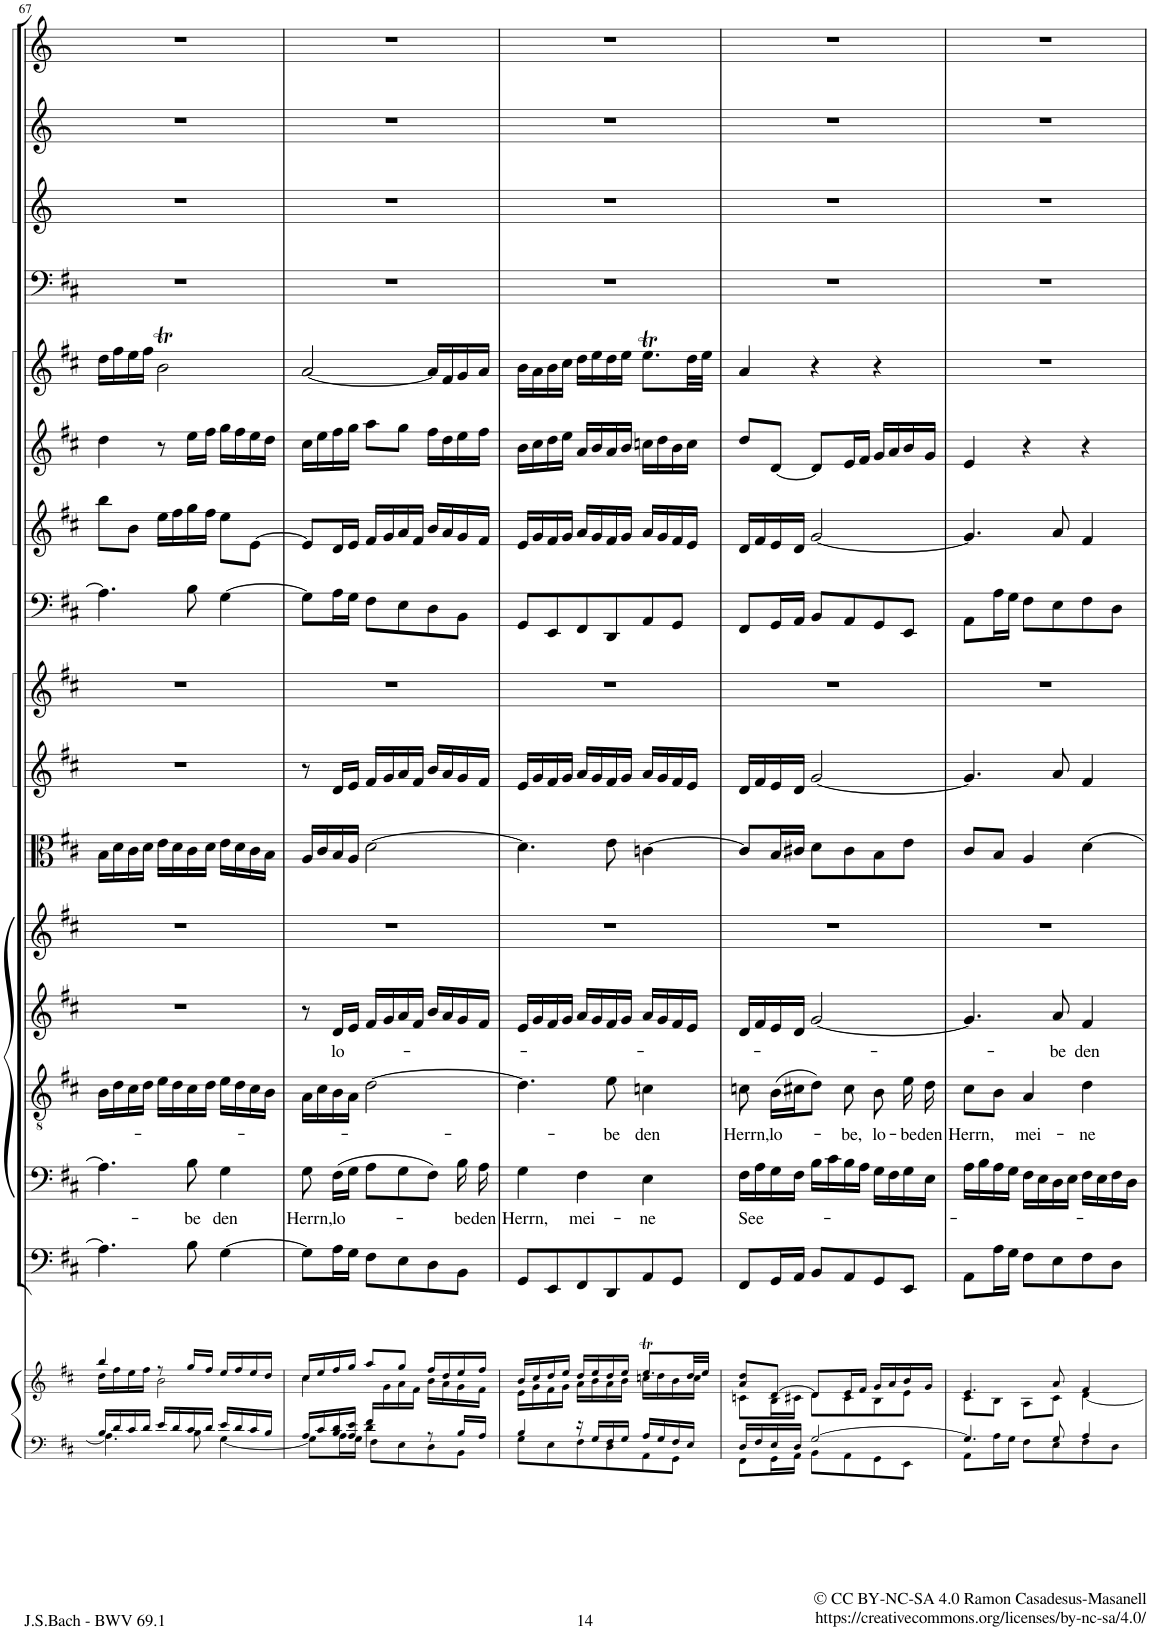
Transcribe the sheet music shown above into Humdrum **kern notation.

**kern	**kern	**kern	**kern	**text	**kern	**text	**kern	**text	**kern	**kern	**kern	**kern	**kern	**kern	**kern	**kern	**kern	**kern	**kern	**kern
*part17	*part17	*part16	*part15	*part15	*part14	*part14	*part13	*part13	*part12	*part11	*part10	*part9	*part8	*part7	*part6	*part5	*part4	*part3	*part2	*part1
*staff18	*staff17	*staff16	*staff15	*staff15	*staff14	*staff14	*staff13	*staff13	*staff12	*staff11	*staff10	*staff9	*staff8	*staff7	*staff6	*staff5	*staff4	*staff3	*staff2	*staff1
*I"Piano reduction	*	*I"Continuo	*I"Basso	*	*I"Tenore	*	*I"Alto	*	*I"Soprano	*I"Viola	*I"Violino II	*I"Violino I	*I"Fagotto	*I"Oboe III	*I"Oboe II	*I"Oboe I	*I"Timpani	*I"Tromba III (D)	*I"Tromba II (D)	*I"Tromba I (D)
*I'Pno	*	*	*	*	*	*	*	*	*	*	*	*	*	*I'Ob	*I'Ob	*I'Ob	*I'Timp	*	*	*
!!LO:PB:g=z
*clefF4	*clefG2	*clefF4	*clefF4	*	*clefGv2	*	*clefG2	*	*clefG2	*clefC3	*clefG2	*clefG2	*clefF4	*clefG2	*clefG2	*clefG2	*clefF4	*clefG2	*clefG2	*clefG2
*	*	*	*	*	*	*	*	*	*	*	*	*	*	*	*	*	*	*Trd-1c-2	*Trd-1c-2	*Trd-1c-2
*k[f#c#]	*k[f#c#]	*k[f#c#]	*k[f#c#]	*	*k[f#c#]	*	*k[f#c#]	*	*k[f#c#]	*k[f#c#]	*k[f#c#]	*k[f#c#]	*k[f#c#]	*k[f#c#]	*k[f#c#]	*k[f#c#]	*k[f#c#]	*k[]	*k[]	*k[]
*M3/4	*M3/4	*M3/4	*M3/4	*	*M3/4	*	*M3/4	*	*M3/4	*M3/4	*M3/4	*M3/4	*M3/4	*M3/4	*M3/4	*M3/4	*M3/4	*M3/4	*M3/4	*M3/4
=67	=67	=67	=67	=67	=67	=67	=67	=67	=67	=67	=67	=67	=67	=67	=67	=67	=67	=67	=67	=67
*^	*^	*	*	*	*	*	*	*	*	*	*	*	*	*	*	*	*	*	*	*
16B/LL	4.A\]	4bb/	16dd\LL	4.A\]	4.A\]	.	16B\LL	.	2.r	.	2.r	16B\LL	2.r	2.r	4.A\]	8bb\L	4dd\	16dd\LL	2.r	2.r	2.r	2.r
16d/	.	.	16ff#\	.	.	.	16d\	.	.	.	.	16d\	.	.	.	.	.	16ff#\	.	.	.	.
16c#/	.	.	16ee\	.	.	.	16c#\	.	.	.	.	16c#\	.	.	.	8b\J	.	16ee\	.	.	.	.
16d/JJ	.	.	16ff#\JJ	.	.	.	16d\JJ	.	.	.	.	16d\JJ	.	.	.	.	.	16ff#\JJ	.	.	.	.
16e/LL	.	8r	2b\	.	.	.	16e\LL	.	.	.	.	16e\LL	.	.	.	16ee\LL	8r	2bT\	.	.	.	.
16d/	.	.	.	.	.	.	16d\	.	.	.	.	16d\	.	.	.	16ff#\	.	.	.	.	.	.
!	!	!	!	!	!	!LO:LY:b	!	!	!	!	!	!	!	!	!	!	!	!	!	!	!	!
16c#/	8B\	16gg/LL	.	8B\	8B\	be	16c#\	.	.	.	.	16c#\	.	.	8B\	16gg\	16ee\LL	.	.	.	.	.
16d/JJ	.	16ff#/JJ	.	.	.	.	16d\JJ	.	.	.	.	16d\JJ	.	.	.	16ff#\JJ	16ff#\JJ	.	.	.	.	.
!	!	!	!	!	!	!LO:LY:b	!	!	!	!	!	!	!	!	!	!	!	!	!	!	!	!
16e/LL	[4G\	16ee/LL	.	[4G\	4G\	den	16e\LL	.	.	.	.	16e\LL	.	.	[4G\	8ee\L	16gg\LL	.	.	.	.	.
16d/	.	16ff#/	.	.	.	.	16d\	.	.	.	.	16d\	.	.	.	.	16ff#\	.	.	.	.	.
16c#/	.	16ee/	.	.	.	.	16c#\	.	.	.	.	16c#\	.	.	.	[8e\J	16ee\	.	.	.	.	.
16B/JJ	.	16dd/JJ	.	.	.	.	16B\JJ	.	.	.	.	16B\JJ	.	.	.	.	16dd\JJ	.	.	.	.	.
=68	=68	=68	=68	=68	=68	=68	=68	=68	=68	=68	=68	=68	=68	=68	=68	=68	=68	=68	=68	=68	=68	=68
*	*^	*	*	*	*	*	*	*	*	*	*	*	*	*	*	*	*	*	*	*	*	*
!	!	!	!	!	!	!	!LO:LY:b	!	!	!	!	!	!	!	!	!	!	!	!	!	!	!	!
4ryy	16A/LL	8G\L]	16cc#/LL	4cc#\	8G\L]	8G\	Herrn,	16A\LL	.	8r	.	2.r	16A/LL	8r	2.r	8G\L]	8e/L]	16cc#\LL	[2a/	2.r	2.r	2.r	2.r
.	16c#/	.	16ee/	.	.	.	.	16c#\	.	.	.	.	16c#/	.	.	.	.	16ee\	.	.	.	.	.
!	!	!	!	!	!	!	!LO:LY:b	!	!	!	!LO:LY:b	!	!	!	!	!	!	!	!	!	!	!	!
.	16B/ 16d/	16A\L	16ff#/	.	16A\L	(16F#\LL	lo-	16B\	.	16d/LL	lo	.	16B/	16d/LL	.	16A\L	16d/L	16ff#\	.	.	.	.	.
.	16A/ 16e/JJ	16G\JJ	16gg/JJ	.	16G\JJ	16G\JJ	.	16A\JJ	.	16e/JJ	.	.	16A/JJ	16e/JJ	.	16G\JJ	16e/JJ	16gg\JJ	.	.	.	.	.
16f#/LL	4d\	8F#\L	8aa/L	16ryy	8F#\L	8A\L	.	[2d\	.	16f#/LL	.	.	[2d\	16f#/LL	.	8F#\L	16f#/LL	8aa\L	.	.	.	.	.
4..ryy	.	.	.	16g\	.	.	.	.	.	16g/	.	.	.	16g/	.	.	16g/	.	.	.	.	.	.
.	.	8E\	8gg/J	16a\	8E\	8G\	.	.	.	16a/	.	.	.	16a/	.	8E\	16a/	8gg\J	.	.	.	.	.
.	.	.	.	16f#\JJ	.	.	.	.	.	16f#/JJ	.	.	.	16f#/JJ	.	.	16f#/JJ	.	.	.	.	.	.
.	8r	8D\	16ff#/LL	16b\LL	8D\	8F#\J)	.	.	.	16b/LL	.	.	.	16b/LL	.	8D\	16b/LL	16ff#\LL	16a/LL]	.	.	.	.
.	.	.	16dd/	16a\	.	.	.	.	.	16a/	.	.	.	16a/	.	.	16a/	16dd\	16f#/	.	.	.	.
!	!	!	!	!	!	!	!LO:LY:b	!	!	!	!	!	!	!	!	!	!	!	!	!	!	!	!
.	16B/LL	8BB\J	16ee/	16g\	8BB\J	16B\	-be	.	.	16g/	.	.	.	16g/	.	8BB\J	16g/	16ee\	16g/	.	.	.	.
!	!	!	!	!	!	!	!LO:LY:b	!	!	!	!	!	!	!	!	!	!	!	!	!	!	!	!
.	16A/JJ	.	16ff#/JJ	16f#\JJ	.	16A\	den	.	.	16f#/JJ	.	.	.	16f#/JJ	.	.	16f#/JJ	16ff#\JJ	16a/JJ	.	.	.	.
*	*v	*v	*	*	*	*	*	*	*	*	*	*	*	*	*	*	*	*	*	*	*	*	*
=69	=69	=69	=69	=69	=69	=69	=69	=69	=69	=69	=69	=69	=69	=69	=69	=69	=69	=69	=69	=69	=69	=69
!	!	!	!	!	!	!LO:LY:b	!	!	!	!	!	!	!	!	!	!	!	!	!	!	!	!
4B/	8G\L	16b/LL	16e\LL	8GG/L	4G\	Herrn,	4.d\]	.	16e/LL	.	2.r	4.d\]	16e/LL	2.r	8GG/L	16e/LL	16b\LL	16b\LL	2.r	2.r	2.r	2.r
.	.	16cc#/	16g\	.	.	.	.	.	16g/	.	.	.	16g/	.	.	16g/	16cc#\	16a\	.	.	.	.
.	8E\	16dd/	16f#\	8EE/	.	.	.	.	16f#/	.	.	.	16f#/	.	8EE/	16f#/	16dd\	16b\	.	.	.	.
.	.	16ee/JJ	16g\JJ	.	.	.	.	.	16g/JJ	.	.	.	16g/JJ	.	.	16g/JJ	16ee\JJ	16cc#\JJ	.	.	.	.
!	!	!	!	!	!	!LO:LY:b	!	!	!	!	!	!	!	!	!	!	!	!	!	!	!	!
16r	8F#\	16dd/LL	16a\LL	8FF#/	4F#\	mei-	.	.	16a/LL	.	.	.	16a/LL	.	8FF#/	16a/LL	16a/LL	16dd\LL	.	.	.	.
16G/LL	.	16ee/	16b\	.	.	.	.	.	16g/	.	.	.	16g/	.	.	16g/	16b/	16ee\	.	.	.	.
!	!	!	!	!	!	!	!	!LO:LY:b	!	!	!	!	!	!	!	!	!	!	!	!	!	!
16F#/	8D\	16dd/	16a\	8DD/	.	.	8e\	be	16f#/	.	.	8e\	16f#/	.	8DD/	16f#/	16a/	16dd\	.	.	.	.
16G/JJ	.	16ee/JJ	16b\JJ	.	.	.	.	.	16g/JJ	.	.	.	16g/JJ	.	.	16g/JJ	16b/JJ	16ee\JJ	.	.	.	.
!	!	!	!	!	!	!LO:LY:b	!	!LO:LY:b	!	!	!	!	!	!	!	!	!	!	!	!	!	!
16A/LL	8AA\	8.eeT/L	16ccn\LL	8AA/	4E\	ne	4cn\	den	16a/LL	.	.	[4cn\	16a/LL	.	8AA/	16a/LL	16ccn\LL	8.eeT\L	.	.	.	.
16G/	.	.	16dd\	.	.	.	.	.	16g/	.	.	.	16g/	.	.	16g/	16dd\	.	.	.	.	.
16F#/	8GG\J	.	16b\	8GG/J	.	.	.	.	16f#/	.	.	.	16f#/	.	8GG/J	16f#/	16b\	.	.	.	.	.
16E/JJ	.	32dd/LL	16cc\JJ	.	.	.	.	.	16e/JJ	.	.	.	16e/JJ	.	.	16e/JJ	16cc\JJ	32dd\LL	.	.	.	.
.	.	32ee/JJJ	.	.	.	.	.	.	.	.	.	.	.	.	.	.	.	32ee\JJJ	.	.	.	.
=70	=70	=70	=70	=70	=70	=70	=70	=70	=70	=70	=70	=70	=70	=70	=70	=70	=70	=70	=70	=70	=70	=70
!	!	!	!	!	!	!LO:LY:b	!	!LO:LY:b	!	!	!	!	!	!	!	!	!	!	!	!	!	!
16D/LL	8FF#\L	8a/ 8dd/L	8cn\L	8FF#/L	16F#\LL	See-	8cn\	Herrn,	16d/LL	.	2.r	8c/L]	16d/LL	2.r	8FF#/L	16d/LL	8dd/L	4a/	2.r	2.r	2.r	2.r
16F#/	.	.	.	.	16A\	.	.	.	16f#/	.	.	.	16f#/	.	.	16f#/	.	.	.	.	.	.
!	!	!	!	!	!	!	!	!LO:LY:b	!	!	!	!	!	!	!	!	!	!	!	!	!	!
16E/	16GG\L	[8d/J	16B\L	16GG/L	16G\	.	(16B\LL	lo	16e/	.	.	16B/L	16e/	.	16GG/L	16e/	[8d/J	.	.	.	.	.
16D/JJ	16AA\JJ	.	16c#X\JJ	16AA/JJ	16F#\JJ	.	16c#X\J	.	16d/JJ	.	.	16c#X/JJ	16d/JJ	.	16AA/JJ	16d/JJ	.	.	.	.	.	.
[2G/	8BB\L	8d/L]	8d\L	8BB/L	16B\LL	.	8d\J)	.	[2g/	.	.	8d\L	[2g/	.	8BB/L	[2g/	8d/L]	4r	.	.	.	.
.	.	.	.	.	16c#\	.	.	.	.	.	.	.	.	.	.	.	.	.	.	.	.	.
!	!	!	!	!	!	!	!	!LO:LY:b	!	!	!	!	!	!	!	!	!	!	!	!	!	!
.	8AA\	16e/L	8c#\	8AA/	16B\	.	8c#\	be,	.	.	.	8c#\	.	.	8AA/	.	16e/L	.	.	.	.	.
.	.	16f#/JJ	.	.	16A\JJ	.	.	.	.	.	.	.	.	.	.	.	16f#/JJ	.	.	.	.	.
!	!	!	!	!	!	!	!	!LO:LY:b	!	!	!	!	!	!	!	!	!	!	!	!	!	!
.	8GG\	16g/LL	8B\	8GG/	16G\LL	.	8B\	lo-	.	.	.	8B\	.	.	8GG/	.	16g/LL	4r	.	.	.	.
.	.	16a/	.	.	16F#\	.	.	.	.	.	.	.	.	.	.	.	16a/	.	.	.	.	.
!	!	!	!	!	!	!	!	!LO:LY:b	!	!	!	!	!	!	!	!	!	!	!	!	!	!
.	8EE\J	16b/	8e\J	8EE/J	16G\	.	16e\	be	.	.	.	8e\J	.	.	8EE/J	.	16b/	.	.	.	.	.
!	!	!	!	!	!	!	!	!LO:LY:b	!	!	!	!	!	!	!	!	!	!	!	!	!	!
.	.	16g/JJ	.	.	16E\JJ	.	16d\	den	.	.	.	.	.	.	.	.	16g/JJ	.	.	.	.	.
=71	=71	=71	=71	=71	=71	=71	=71	=71	=71	=71	=71	=71	=71	=71	=71	=71	=71	=71	=71	=71	=71	=71
!	!	!	!	!	!	!	!	!LO:LY:b	!	!	!	!	!	!	!	!	!	!	!	!	!	!
4.G/]	8AA\L	4.e/	8c#\L	8AA\L	16A\LL	.	8c#\L	Herrn,	4.g/]	.	2.r	8c#/L	4.g/]	2.r	8AA\L	4.g/]	4e/	2.r	2.r	2.r	2.r	2.r
.	.	.	.	.	16B\	.	.	.	.	.	.	.	.	.	.	.	.	.	.	.	.	.
.	16A\L	.	8B\J	16A\L	16A\	.	8B\J	.	.	.	.	8B/J	.	.	16A\L	.	.	.	.	.	.	.
.	16G\JJ	.	.	16G\JJ	16G\JJ	.	.	.	.	.	.	.	.	.	16G\JJ	.	.	.	.	.	.	.
!	!	!	!	!	!	!	!	!LO:LY:b	!	!	!	!	!	!	!	!	!	!	!	!	!	!
.	8F#\L	.	8A\L	8F#\L	16F#\LL	.	4A/	mei-	.	.	.	4A/	.	.	8F#\L	.	4r	.	.	.	.	.
.	.	.	.	.	16E\	.	.	.	.	.	.	.	.	.	.	.	.	.	.	.	.	.
!	!	!	!	!	!	!	!	!	!	!LO:LY:b	!	!	!	!	!	!	!	!	!	!	!	!
8G/	8E\	8a/	8c#\J	8E\	16D\	.	.	.	8a/	be	.	.	8a/	.	8E\	8a/	.	.	.	.	.	.
.	.	.	.	.	16E\JJ	.	.	.	.	.	.	.	.	.	.	.	.	.	.	.	.	.
!	!	!	!	!	!	!	!	!LO:LY:b	!	!LO:LY:b	!	!	!	!	!	!	!	!	!	!	!	!
4A/	8F#\	4f#/	[4d\	8F#\	16F#\LL	.	4d\	ne	4f#/	den	.	[4d\	4f#/	.	8F#\	4f#/	4r	.	.	.	.	.
.	.	.	.	.	16E\	.	.	.	.	.	.	.	.	.	.	.	.	.	.	.	.	.
.	8D\J	.	.	8D\J	16F#\	.	.	.	.	.	.	.	.	.	8D\J	.	.	.	.	.	.	.
.	.	.	.	.	16D\JJ	.	.	.	.	.	.	.	.	.	.	.	.	.	.	.	.	.
*v	*v	*	*	*	*	*	*	*	*	*	*	*	*	*	*	*	*	*	*	*	*	*
*	*v	*v	*	*	*	*	*	*	*	*	*	*	*	*	*	*	*	*	*	*	*
=	=	=	=	=	=	=	=	=	=	=	=	=	=	=	=	=	=	=	=	=
*-	*-	*-	*-	*-	*-	*-	*-	*-	*-	*-	*-	*-	*-	*-	*-	*-	*-	*-	*-	*-
